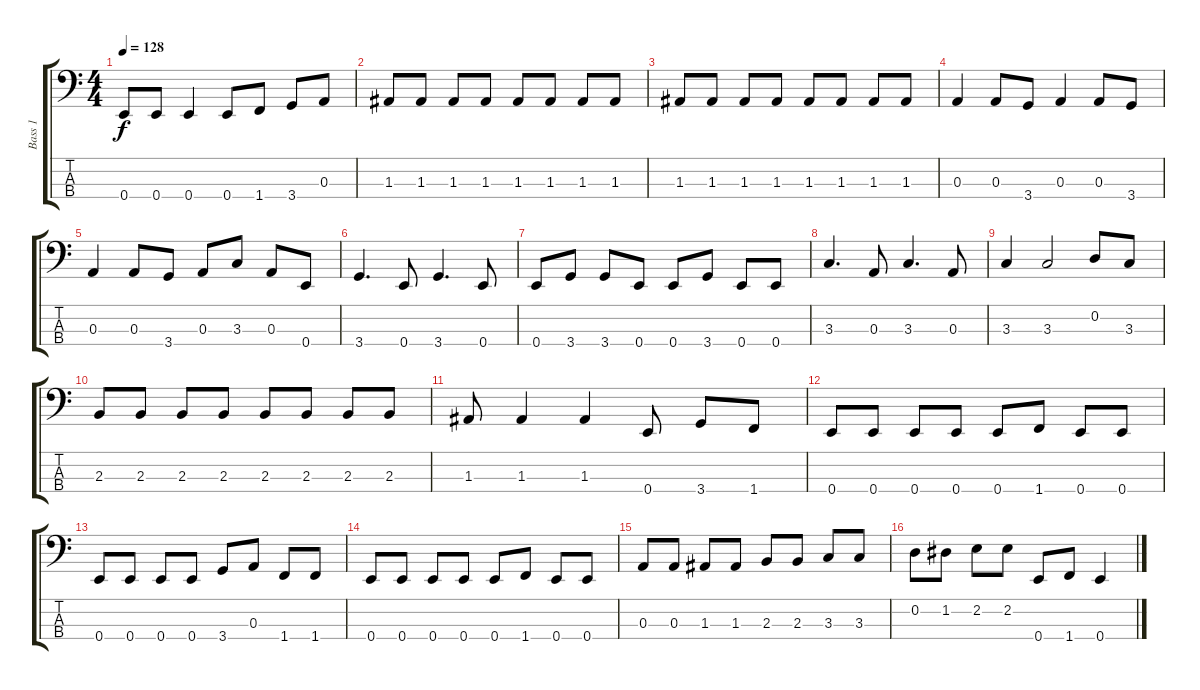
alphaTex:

\track ("Bass 1" "Bass 1") {instrument electricbasspick}
\staff {score tabs}
\tuning (G2 D2 A1 E1) {hide}
\ts (4 4)
\tempo 128
\clef f4
\ks c
0.4.8{dy f} 0.4.8 0.4.4 0.4.8 1.4.8 3.4.8 0.3.8 |
1.3.8 1.3.8 1.3.8 1.3.8 1.3.8 1.3.8 1.3.8 1.3.8 |
1.3.8 1.3.8 1.3.8 1.3.8 1.3.8 1.3.8 1.3.8 1.3.8 |
0.3.4 0.3.8 3.4.8 0.3.4 0.3.8 3.4.8 |
0.3.4 0.3.8 3.4.8 0.3.8 3.3.8 0.3.8 0.4.8 |
3.4.4{d} 0.4.8 3.4.4{d} 0.4.8 |
0.4.8 3.4.8 3.4.8 0.4.8 0.4.8 3.4.8 0.4.8 0.4.8 |
3.3.4{d} 0.3.8 3.3.4{d} 0.3.8 |
3.3.4 3.3.2 0.2.8 3.3.8 |
2.3.8 2.3.8 2.3.8 2.3.8 2.3.8 2.3.8 2.3.8 2.3.8 |
1.3.8 1.3.4 1.3.4 0.4.8 3.4.8 1.4.8 |
0.4.8 0.4.8 0.4.8 0.4.8 0.4.8 1.4.8 0.4.8 0.4.8 |
0.4.8 0.4.8 0.4.8 0.4.8 3.4.8 0.3.8 1.4.8 1.4.8 |
0.4.8 0.4.8 0.4.8 0.4.8 0.4.8 1.4.8 0.4.8 0.4.8 |
0.3.8 0.3.8 1.3.8 1.3.8 2.3.8 2.3.8 3.3.8 3.3.8 |
0.2.8 1.2.8 2.2.8 2.2.8 0.4.8 1.4.8 0.4.4
